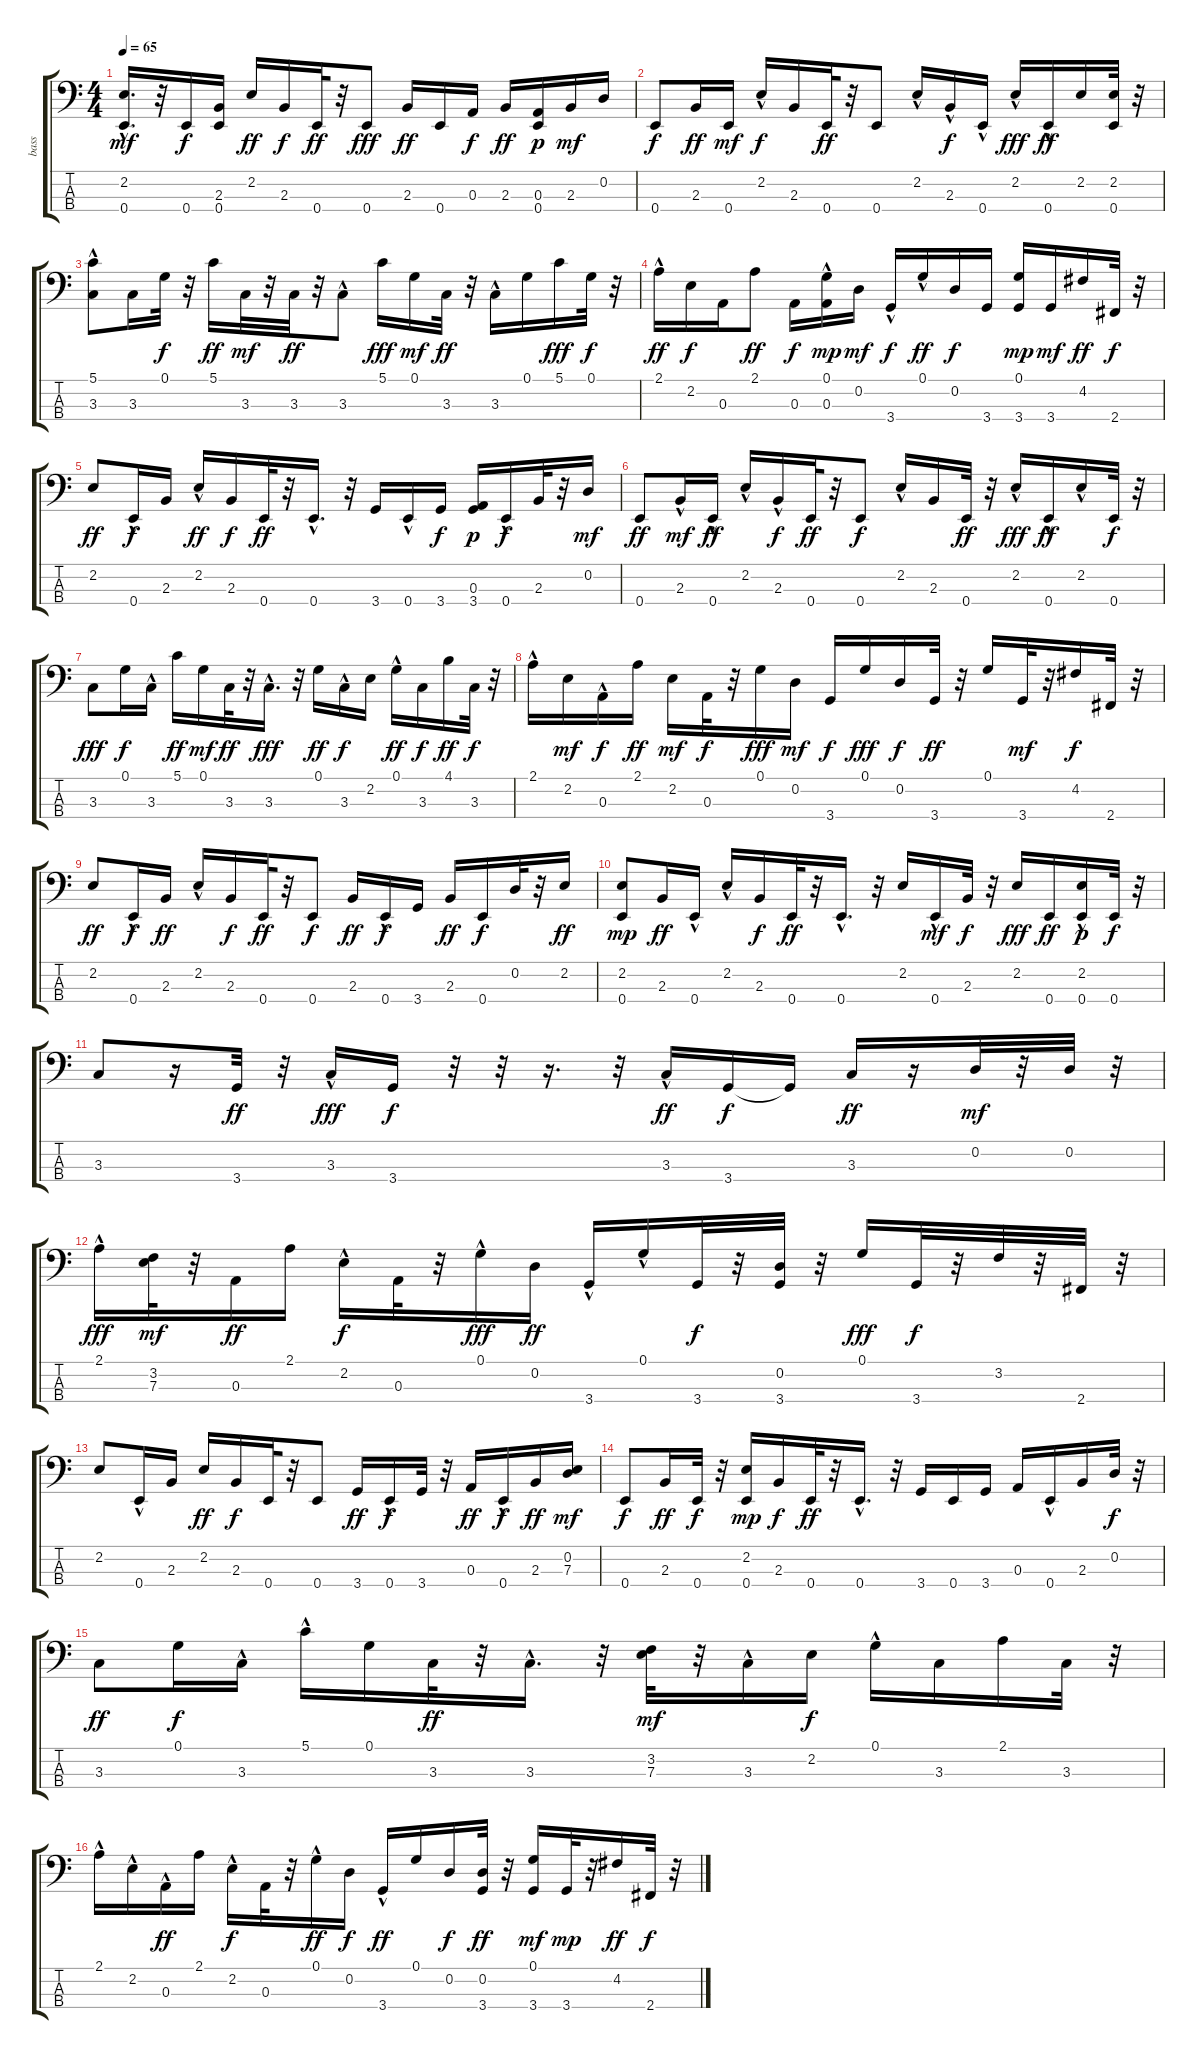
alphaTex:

\track ("bass" "bass") {instrument electricbassfinger}
\staff {score tabs}
\tuning (G2 D2 A1 E1) {hide}
\ts (4 4)
\tempo 65
\clef f4
\ks c
(2.2 0.4{hac}).16{d dy mf} r.32 0.4.16{dy f} (2.3 0.4).16 2.2.16{dy ff} 2.3.16{dy f} 0.4.32{dy ff} r.32 0.4.8{dy fff} 2.3.16{dy ff} 0.4.16 0.3.16{dy f} 2.3.16{dy ff} (0.3 0.4).16{dy p} 2.3.16{dy mf} 0.2.16 |
0.4.8{dy f} 2.3.16{dy ff} 0.4.16{dy mf} 2.2{hac}.16{dy f} 2.3.16 0.4.32{dy ff} r.32 0.4.8 2.2{hac}.16 2.3{hac}.16{dy f} 0.4{hac}.16 2.2{hac}.16{dy fff} 0.4{hac}.16{dy ff} 2.2.16 (2.2 0.4).32 r.32 |
(5.1 3.3{hac}).8 3.3.16 0.1.32{dy f} r.32 5.1.16{dy ff} 3.3.32{dy mf} r.32 3.3.32{dy ff} r.32 3.3{hac}.8 5.1.16{dy fff} 0.1.16{dy mf} 3.3.32{dy ff} r.32 3.3{hac}.16 0.1.16 5.1.16{dy fff} 0.1.32{dy f} r.32 |
2.1{hac}.16{dy ff} 2.2.16{dy f} 0.3.16 2.1.8{dy ff} 0.3.16{dy f} (0.1{hac} 0.3).16{dy mp} 0.2.16{dy mf} 3.4{hac}.16{dy f} 0.1{hac}.16{dy ff} 0.2.16{dy f} 3.4.16 (0.1 3.4).16{dy mp} 3.4.16{dy mf} 4.2.16{dy ff} 2.4.32{dy f} r.32 |
2.2.8{dy ff} 0.4{hac}.16{dy f} 2.3.16 2.2{hac}.16{dy ff} 2.3.16{dy f} 0.4.32{dy ff} r.32 0.4{hac}.16{d} r.32 3.4.16 0.4{hac}.16 3.4.16{dy f} (0.3 3.4).16{dy p} 0.4{hac}.16{dy f} 2.3.32 r.32 0.2.16{dy mf} |
0.4.8{dy ff} 2.3{hac}.16{dy mf} 0.4{hac}.16{dy ff} 2.2{hac}.16 2.3{hac}.16{dy f} 0.4.32{dy ff} r.32 0.4.8{dy f} 2.2{hac}.16 2.3.16 0.4.32{dy ff} r.32 2.2{hac}.16{dy fff} 0.4{hac}.16{dy ff} 2.2{hac}.16 0.4.32{dy f} r.32 |
3.3.8{dy fff} 0.1.16{dy f} 3.3{hac}.16 5.1.16{dy ff} 0.1.16{dy mf} 3.3.32{dy ff} r.32 3.3{hac}.16{d dy fff} r.32 0.1.16{dy ff} 3.3{hac}.16{dy f} 2.2.16 0.1{hac}.16{dy ff} 3.3.16{dy f} 4.1.16{dy ff} 3.3.32{dy f} r.32 |
2.1{hac}.16 2.2.16{dy mf} 0.3{hac}.16{dy f} 2.1.16{dy ff} 2.2.16{dy mf} 0.3.32{dy f} r.32 0.1.16{dy fff} 0.2.16{dy mf} 3.4.16{dy f} 0.1.16{dy fff} 0.2.16{dy f} 3.4.32{dy ff} r.32 0.1.16 3.4.32{dy mf} r.32 4.2.16{dy f} 2.4.32 r.32 |
2.2.8{dy ff} 0.4{hac}.16{dy f} 2.3.16{dy ff} 2.2{hac}.16 2.3.16{dy f} 0.4.32{dy ff} r.32 0.4.8{dy f} 2.3.16{dy ff} 0.4{hac}.16{dy f} 3.4.16 2.3.16{dy ff} 0.4.16{dy f} 0.2.32 r.32 2.2.16{dy ff} |
(2.2 0.4).8{dy mp} 2.3.16{dy ff} 0.4{hac}.16 2.2{hac}.16 2.3.16{dy f} 0.4.32{dy ff} r.32 0.4{hac}.16{d} r.32 2.2.16 0.4{hac}.16{dy mf} 2.3.32{dy f} r.32 2.2.16{dy fff} 0.4.16{dy ff} (2.2{hac} 0.4).16{dy p} 0.4.32{dy f} r.32 |
3.3.8 r.16 3.4.32{dy ff} r.32 3.3{hac}.16{dy fff} 3.4.16{dy f} r.32 r.32 r.16{d} r.32 3.3{hac}.16{dy ff} 3.4.16{dy f} 3.4{t}.16 3.3.16{dy ff} r.16 0.2.32{dy mf} r.32 0.2.32 r.32 |
2.1{hac}.16{dy fff} (3.2 7.3).32{dy mf} r.32 0.3.16{dy ff} 2.1.16 2.2{hac}.16{dy f} 0.3.32 r.32 0.1{hac}.16{dy fff} 0.2.16{dy ff} 3.4{hac}.16 0.1{hac}.16 3.4.32{dy f} r.32 (0.2 3.4).32 r.32 0.1.16{dy fff} 3.4.32{dy f} r.32 3.2.32 r.32 2.4.32 r.32 |
2.2.8 0.4{hac}.16 2.3.16 2.2.16{dy ff} 2.3.16{dy f} 0.4.32 r.32 0.4.8 3.4.16{dy ff} 0.4{hac}.16{dy f} 3.4.32 r.32 0.3.16{dy ff} 0.4{hac}.16{dy f} 2.3.16{dy ff} (0.2 7.3).16{dy mf} |
0.4.8{dy f} 2.3.16{dy ff} 0.4.32{dy f} r.32 (2.2 0.4).16{dy mp} 2.3.16{dy f} 0.4.32{dy ff} r.32 0.4{hac}.16{d} r.32 3.4.16 0.4.16 3.4.16 0.3.16 0.4{hac}.16 2.3.16 0.2.32{dy f} r.32 |
3.3.8{dy ff} 0.1.16{dy f} 3.3{hac}.16 5.1{hac}.16 0.1.16 3.3.32{dy ff} r.32 3.3{hac}.16{d} r.32 (3.2 7.3).32{dy mf} r.32 3.3{hac}.16 2.2.16{dy f} 0.1{hac}.16 3.3.16 2.1.16 3.3.32 r.32 |
2.1{hac}.16 2.2{hac}.16 0.3{hac}.16{dy ff} 2.1.16 2.2{hac}.16{dy f} 0.3.32 r.32 0.1{hac}.16{dy ff} 0.2.16{dy f} 3.4{hac}.16{dy ff} 0.1.16 0.2.16{dy f} (0.2 3.4).32{dy ff} r.32 (0.1 3.4).16{dy mf} 3.4.32{dy mp} r.32 4.2.16{dy ff} 2.4.32{dy f} r.32
